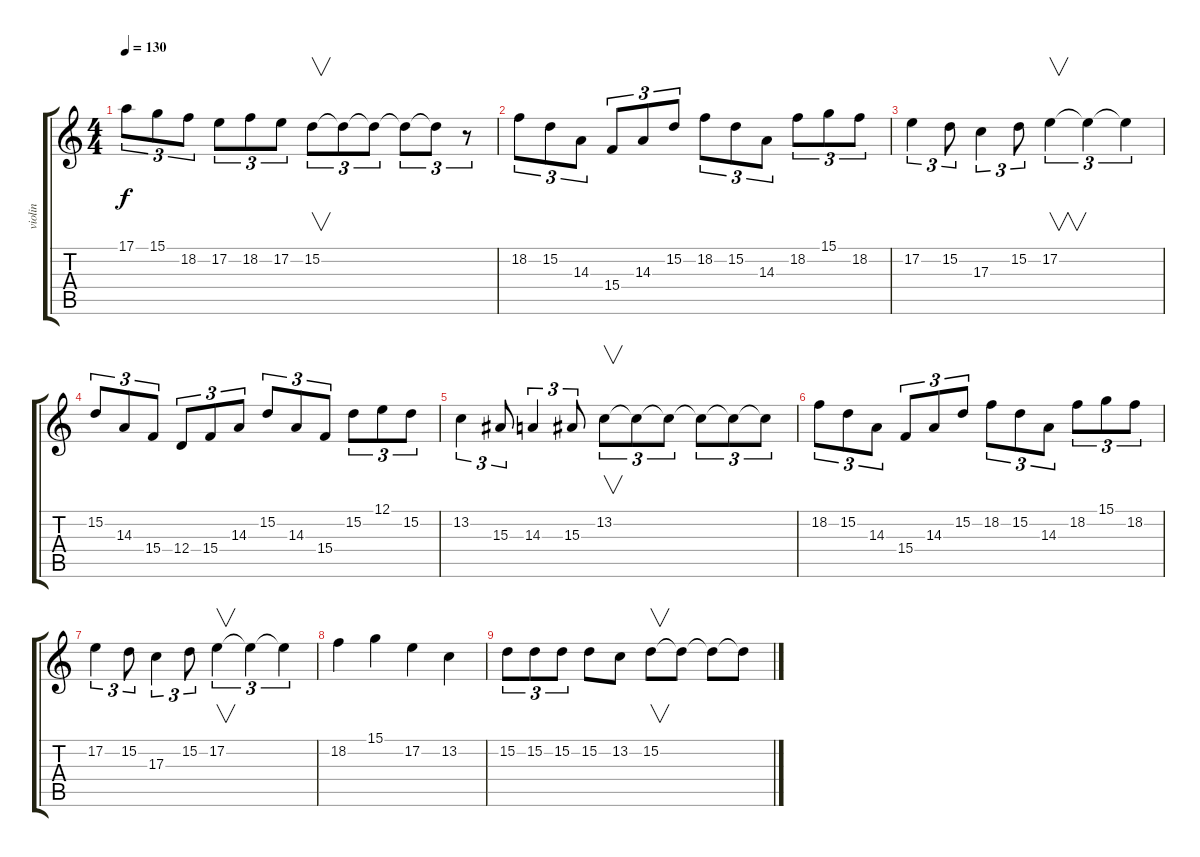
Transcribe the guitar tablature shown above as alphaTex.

\track ("violin" "violin") {instrument violin}
\staff {score tabs}
\tuning (E4 B3 G3 D3 A2 E2) {hide}
\ts (4 4)
\tempo 130
\clef g2
\ks c
17.1.8{tu (3 2) dy f} 15.1.8{tu (3 2)} 18.2.8{tu (3 2)} 17.2.8{tu (3 2)} 18.2.8{tu (3 2)} 17.2.8{tu (3 2)} 15.2.8{v tu (3 2)} 15.2{t}.8{tu (3 2)} 15.2{t}.8{tu (3 2)} 15.2{t}.8{tu (3 2)} 15.2{t}.8{tu (3 2)} r.8{tu (3 2)} |
18.2.8{tu (3 2)} 15.2.8{tu (3 2)} 14.3.8{tu (3 2)} 15.4.8{tu (3 2)} 14.3.8{tu (3 2)} 15.2.8{tu (3 2)} 18.2.8{tu (3 2)} 15.2.8{tu (3 2)} 14.3.8{tu (3 2)} 18.2.8{tu (3 2)} 15.1.8{tu (3 2)} 18.2.8{tu (3 2)} |
17.2.4{tu (3 2)} 15.2.8{tu (3 2)} 17.3.4{tu (3 2)} 15.2.8{tu (3 2)} 17.2.4{v tu (3 2)} 17.2{t}.4{tu (3 2)} 17.2{t}.4{tu (3 2)} |
15.2.8{tu (3 2)} 14.3.8{tu (3 2)} 15.4.8{tu (3 2)} 12.4.8{tu (3 2)} 15.4.8{tu (3 2)} 14.3.8{tu (3 2)} 15.2.8{tu (3 2)} 14.3.8{tu (3 2)} 15.4.8{tu (3 2)} 15.2.8{tu (3 2)} 12.1.8{tu (3 2)} 15.2.8{tu (3 2)} |
13.2.4{tu (3 2)} 15.3.8{tu (3 2)} 14.3.4{tu (3 2)} 15.3.8{tu (3 2)} 13.2.8{v tu (3 2)} 13.2{t}.8{tu (3 2)} 13.2{t}.8{tu (3 2)} 13.2{t}.8{tu (3 2)} 13.2{t}.8{tu (3 2)} 13.2{t}.8{tu (3 2)} |
18.2.8{tu (3 2)} 15.2.8{tu (3 2)} 14.3.8{tu (3 2)} 15.4.8{tu (3 2)} 14.3.8{tu (3 2)} 15.2.8{tu (3 2)} 18.2.8{tu (3 2)} 15.2.8{tu (3 2)} 14.3.8{tu (3 2)} 18.2.8{tu (3 2)} 15.1.8{tu (3 2)} 18.2.8{tu (3 2)} |
17.2.4{tu (3 2)} 15.2.8{tu (3 2)} 17.3.4{tu (3 2)} 15.2.8{tu (3 2)} 17.2.4{v tu (3 2)} 17.2{t}.4{tu (3 2)} 17.2{t}.4{tu (3 2)} |
18.2.4 15.1.4 17.2.4 13.2.4 |
15.2.8{tu (3 2)} 15.2.8{tu (3 2)} 15.2.8{tu (3 2)} 15.2.8 13.2.8 15.2.8{v} 15.2{t}.8 15.2{t}.8 15.2{t}.8
